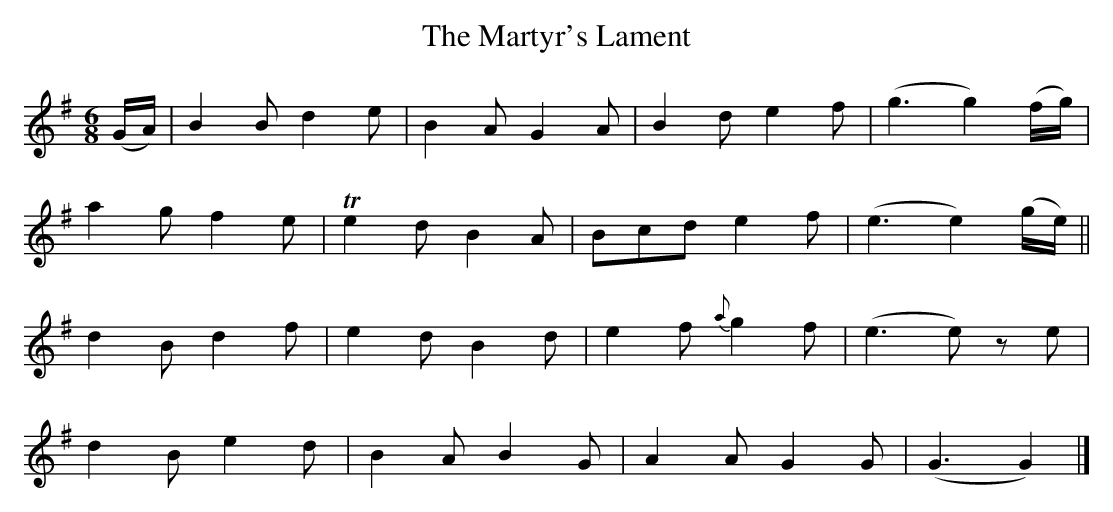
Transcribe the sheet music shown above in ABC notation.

X:1
T: The Martyr's Lament
M:6/8
L:1/8
K:G
(G/A/) | B2 B d2 e |  B2 A G2 A | B2 d    e2 f | (g3 g2) (f/g/) |
         a2 g f2 e | Te2 d B2 A | Bcd     e2 f | (e3 e2) (g/e/) ||
         d2 B d2 f |  e2 d B2 d | e2 f {a}g2 f | (e3 e)  z  e   |
         d2 B e2 d |  B2 A B2 G | A2 A    G2 G | (G3 G2)        |]
